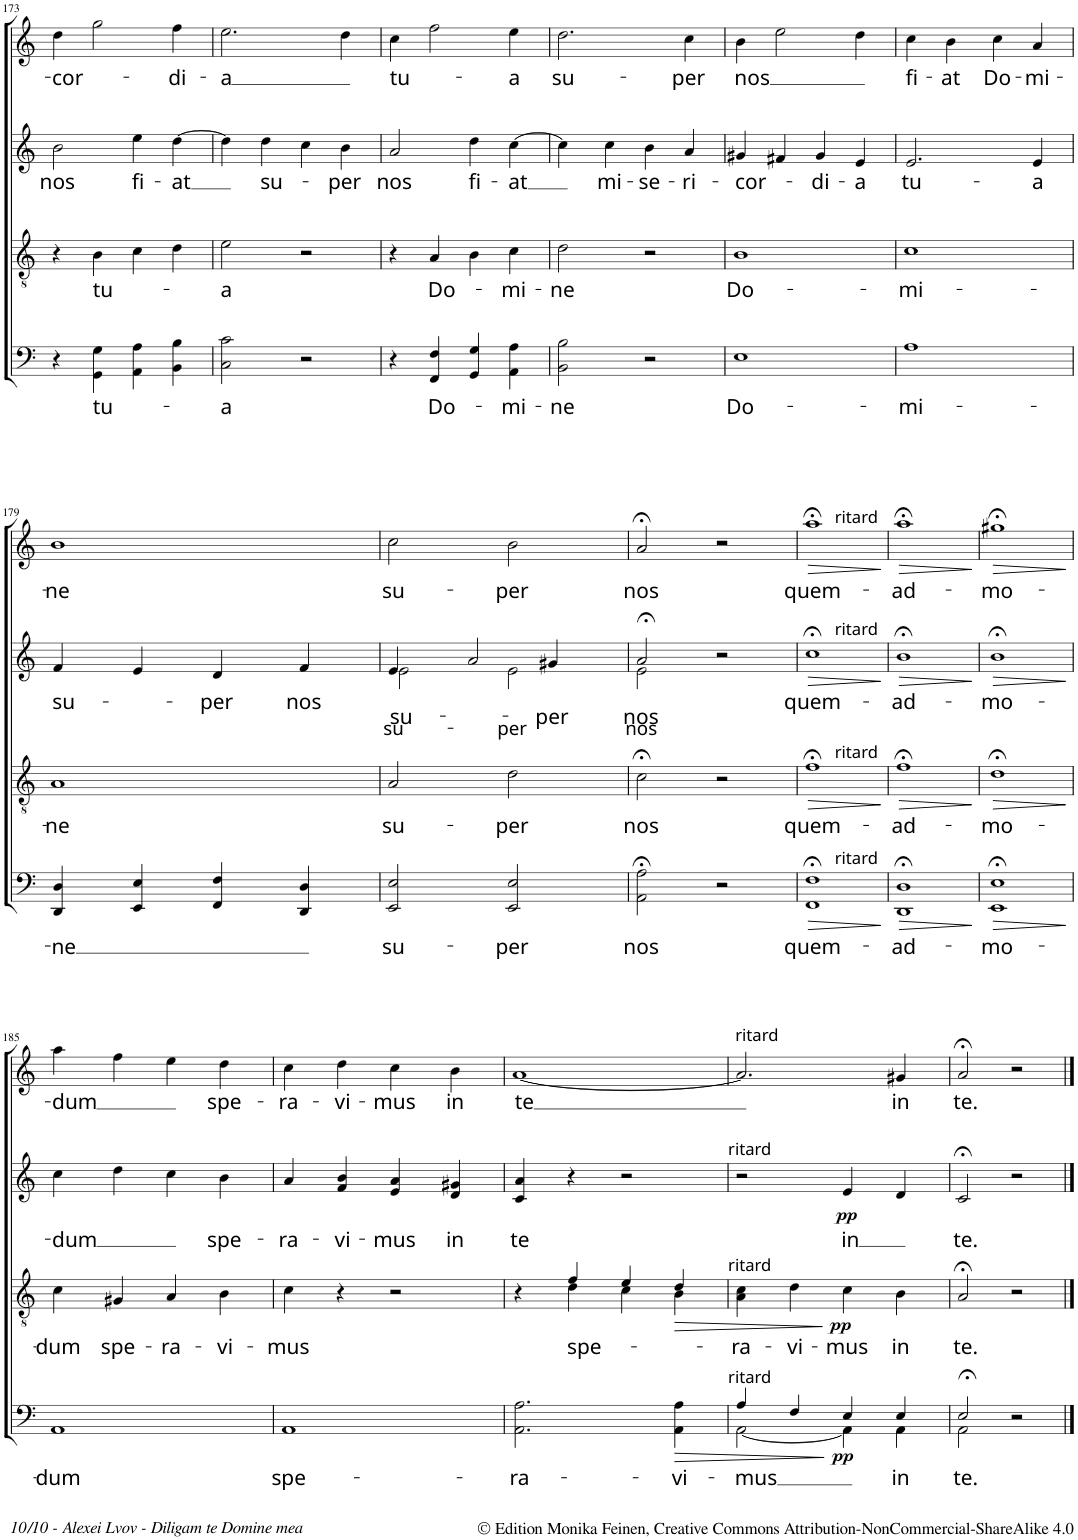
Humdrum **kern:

**kern	**text	**dynam	**kern	**text	**dynam	**kern	**text	**text	**dynam	**kern	**text	**dynam
*part4	*part4	*part4	*part3	*part3	*part3	*part2	*part2	*part2	*part2	*part1	*part1	*part1
*staff4	*staff4	*staff4	*staff3	*staff3	*staff3	*staff2	*staff2	*staff2	*staff2	*staff1	*staff1	*staff1
*I"BASSO.	*	*	*I"TENORE.	*	*	*I"ALTO.	*	*	*	*I"SOPRANO.	*	*
!!LO:PB:g=z
*clefF4	*	*	*clefGv2	*	*	*clefG2	*	*	*	*clefG2	*	*
*k[]	*	*	*k[]	*	*	*k[]	*	*	*	*k[]	*	*
*M2/2	*	*	*M2/2	*	*	*M2/2	*	*	*	*M2/2	*	*
*met(c|)	*	*	*met(c|)	*	*	*met(c|)	*	*	*	*met(c|)	*	*
=173	=173	=173	=173	=173	=173	=173	=173	=173	=173	=173	=173	=173
!	!	!	!	!	!	!	!LO:LY:b	!	!	!	!LO:LY:b	!
4r	.	.	4r	.	.	2b\	nos	.	.	4dd\	-cor-	.
!	!LO:LY:b	!	!	!LO:LY:b	!	!	!	!	!	!	!	!
4GG\ 4G\	tu-	.	4B\	tu-	.	.	.	.	.	2gg\	.	.
!	!	!	!	!	!	!	!LO:LY:b	!	!	!	!	!
4AA\ 4A\	.	.	4c\	.	.	4ee\	fi-	.	.	.	.	.
!	!	!	!	!	!	!	!LO:LY:b	!	!	!	!LO:LY:b	!
4BB\ 4B\	.	.	4d\	.	.	[4dd\	-at	.	.	4ff\	-di-	.
=174	=174	=174	=174	=174	=174	=174	=174	=174	=174	=174	=174	=174
!	!LO:LY:b	!	!	!LO:LY:b	!	!	!	!	!	!	!LO:LY:b	!
2C\ 2c\	-a	.	2e\	-a	.	4dd\]	.	.	.	2.ee\	-a	.
!	!	!	!	!	!	!	!LO:LY:b	!	!	!	!	!
.	.	.	.	.	.	4dd\	su-	.	.	.	.	.
2r	.	.	2r	.	.	4cc\	.	.	.	.	.	.
!	!	!	!	!	!	!	!LO:LY:b	!	!	!	!	!
.	.	.	.	.	.	4b\	-per	.	.	4dd\	.	.
=175	=175	=175	=175	=175	=175	=175	=175	=175	=175	=175	=175	=175
!	!	!	!	!	!	!	!LO:LY:b	!	!	!	!LO:LY:b	!
4r	.	.	4r	.	.	2a/	nos	.	.	4cc\	tu-	.
!	!LO:LY:b	!	!	!LO:LY:b	!	!	!	!	!	!	!	!
4FF/ 4F/	Do-	.	4A/	Do-	.	.	.	.	.	2ff\	.	.
!	!	!	!	!	!	!	!LO:LY:b	!	!	!	!	!
4GG/ 4G/	.	.	4B\	.	.	4dd\	fi-	.	.	.	.	.
!	!LO:LY:b	!	!	!LO:LY:b	!	!	!LO:LY:b	!	!	!	!LO:LY:b	!
4AA\ 4A\	-mi-	.	4c\	-mi-	.	[4cc\	-at	.	.	4ee\	-a	.
=176	=176	=176	=176	=176	=176	=176	=176	=176	=176	=176	=176	=176
!	!LO:LY:b	!	!	!LO:LY:b	!	!	!	!	!	!	!LO:LY:b	!
2BB\ 2B\	-ne	.	2d\	-ne	.	4cc\]	.	.	.	2.dd\	su-	.
!	!	!	!	!	!	!	!LO:LY:b	!	!	!	!	!
.	.	.	.	.	.	4cc\	mi-	.	.	.	.	.
!	!	!	!	!	!	!	!LO:LY:b	!	!	!	!	!
2r	.	.	2r	.	.	4b\	-se-	.	.	.	.	.
!	!	!	!	!	!	!	!LO:LY:b	!	!	!	!LO:LY:b	!
.	.	.	.	.	.	4a/	-ri-	.	.	4cc\	-per	.
=177	=177	=177	=177	=177	=177	=177	=177	=177	=177	=177	=177	=177
!	!LO:LY:b	!	!	!LO:LY:b	!	!	!LO:LY:b	!	!	!	!LO:LY:b	!
1E	Do-	.	1B	Do-	.	4g#X/	-cor-	.	.	4b\	nos	.
.	.	.	.	.	.	4f#X/	.	.	.	2ee\	.	.
!	!	!	!	!	!	!	!LO:LY:b	!	!	!	!	!
.	.	.	.	.	.	4g#/	-di-	.	.	.	.	.
!	!	!	!	!	!	!	!LO:LY:b	!	!	!	!	!
.	.	.	.	.	.	4e/	-a	.	.	4dd\	.	.
=178	=178	=178	=178	=178	=178	=178	=178	=178	=178	=178	=178	=178
!	!LO:LY:b	!	!	!LO:LY:b	!	!	!LO:LY:b	!	!	!	!LO:LY:b	!
1A	-mi-	.	1c	-mi-	.	2.e/	tu-	.	.	4cc\	fi-	.
!	!	!	!	!	!	!	!	!	!	!	!LO:LY:b	!
.	.	.	.	.	.	.	.	.	.	4b\	-at	.
!	!	!	!	!	!	!	!	!	!	!	!LO:LY:b	!
.	.	.	.	.	.	.	.	.	.	4cc\	Do-	.
!	!	!	!	!	!	!	!LO:LY:b	!	!	!	!LO:LY:b	!
.	.	.	.	.	.	4e/	-a	.	.	4a/	-mi-	.
!!LO:LB:g=z
=179	=179	=179	=179	=179	=179	=179	=179	=179	=179	=179	=179	=179
!	!LO:LY:b	!	!	!LO:LY:b	!	!	!LO:LY:b	!	!	!	!LO:LY:b	!
4DD/ 4D/	-ne	.	1A	-ne	.	4f/	su-	.	.	1b	-ne	.
4EE/ 4E/	.	.	.	.	.	4e/	.	.	.	.	.	.
!	!	!	!	!	!	!	!LO:LY:b	!	!	!	!	!
4FF/ 4F/	.	.	.	.	.	4d/	-per	.	.	.	.	.
!	!	!	!	!	!	!	!LO:LY:b	!	!	!	!	!
4DD/ 4D/	.	.	.	.	.	4f/	nos	.	.	.	.	.
=180	=180	=180	=180	=180	=180	=180	=180	=180	=180	=180	=180	=180
!	!LO:LY:b	!	!	!LO:LY:b	!	!	!LO:LY:b	!	!	!	!	!
*	*	*	*	*	*	*^	*	*	*	*	*	*
!	!	!	!	!	!	!	!	!	!LO:LY:b	!	!	!LO:LY:b	!
2EE/ 2E/	su-	.	2A/	su-	.	4e/	2e\	.	su-	.	2cc\	su-	.
.	.	.	.	.	.	2a/	.	.	.	.	.	.	.
!	!LO:LY:b	!	!	!LO:LY:b	!	!	!	!	!LO:LY:b	!	!	!LO:LY:b	!
2EE/ 2E/	-per	.	2d\	-per	.	.	2e\	.	-per	.	2b\	-per	.
!	!	!	!	!	!	!	!	!LO:LY:b	!	!	!	!	!
.	.	.	.	.	.	4g#X/	.	per	.	.	.	.	.
=181	=181	=181	=181	=181	=181	=181	=181	=181	=181	=181	=181	=181	=181
!	!LO:LY:b	!	!	!LO:LY:b	!	!	!	!LO:LY:b	!	!	!	!	!
!	!	!	!	!	!	!	!	!	!LO:LY:b	!	!	!LO:LY:b	!
2AA\;< 2A\;<	nos	.	2c;<\	nos	.	2a;</	2e\	.	nos	.	2a;</	nos	.
2r	.	.	2r	.	.	2r	2ryy	.	.	.	2r	.	.
=182	=182	=182	=182	=182	=182	=182	=182	=182	=182	=182	=182	=182	=182
!	!	!	!	!	!	!	!	!	!	!	!LO:TX:a:t=ritard	!	!
!	!	!	!	!	!	!LO:TX:a:t=ritard	!	!	!	!	!	!	!
!	!	!	!LO:TX:a:t=ritard	!	!	!	!	!	!	!	!	!	!
!LO:TX:a:t=ritard	!	!	!	!	!	!	!	!	!	!	!	!	!
!	!LO:LY:b	!LO:HP:b	!	!LO:LY:b	!LO:HP:b	!	!	!LO:LY:b	!	!LO:HP:b	!	!LO:LY:b	!LO:HP:b
*	*	*	*	*	*	*v	*v	*	*	*	*	*	*
1FF;< 1F;<	quem-	>	1f;<	quem-	>	1cc;<	quem-	.	>	1aa;<	quem-	>
.	.	]	.	.	]	.	.	.	]	.	.	]
=183	=183	=183	=183	=183	=183	=183	=183	=183	=183	=183	=183	=183
!	!LO:LY:b	!LO:HP:b	!	!LO:LY:b	!LO:HP:b	!	!LO:LY:b	!	!LO:HP:b	!	!LO:LY:b	!LO:HP:b
1DD;< 1D;<	-ad-	>	1f;<	-ad-	>	1b;<	-ad-	.	>	1aa;<	-ad-	>
.	.	]	.	.	]	.	.	.	]	.	.	]
=184	=184	=184	=184	=184	=184	=184	=184	=184	=184	=184	=184	=184
!	!LO:LY:b	!LO:HP:b	!	!LO:LY:b	!LO:HP:b	!	!LO:LY:b	!	!LO:HP:b	!	!LO:LY:b	!LO:HP:b
1EE;< 1E;<	-mo-	>	1d;<	-mo-	>	1b;<	-mo-	.	>	1gg#X;<	-mo-	>
.	.	]	.	.	]	.	.	.	]	.	.	]
!!LO:LB:g=z
=185	=185	=185	=185	=185	=185	=185	=185	=185	=185	=185	=185	=185
!	!LO:LY:b	!	!	!LO:LY:b	!	!	!LO:LY:b	!	!	!	!LO:LY:b	!
1AA	-dum	.	4c\	-dum	.	4cc\	-dum	.	.	4aa\	-dum	.
!	!	!	!	!LO:LY:b	!	!	!	!	!	!	!	!
.	.	.	4G#X/	spe-	.	4dd\	.	.	.	4ff\	.	.
!	!	!	!	!LO:LY:b	!	!	!	!	!	!	!	!
.	.	.	4A/	-ra-	.	4cc\	.	.	.	4ee\	.	.
!	!	!	!	!LO:LY:b	!	!	!LO:LY:b	!	!	!	!LO:LY:b	!
.	.	.	4B\	-vi-	.	4b\	spe-	.	.	4dd\	spe-	.
=186	=186	=186	=186	=186	=186	=186	=186	=186	=186	=186	=186	=186
!	!LO:LY:b	!	!	!LO:LY:b	!	!	!LO:LY:b	!	!	!	!LO:LY:b	!
1AA	spe-	.	4c\	-mus	.	4a/	-ra-	.	.	4cc\	-ra-	.
!	!	!	!	!	!	!	!LO:LY:b	!	!	!	!LO:LY:b	!
.	.	.	4r	.	.	4f/ 4b/	-vi-	.	.	4dd\	-vi-	.
!	!	!	!	!	!	!	!LO:LY:b	!	!	!	!LO:LY:b	!
.	.	.	2r	.	.	4e/ 4a/	-mus	.	.	4cc\	-mus	.
!	!	!	!	!	!	!	!LO:LY:b	!	!	!	!LO:LY:b	!
.	.	.	.	.	.	4d/ 4g#X/	in	.	.	4b\	in	.
=187	=187	=187	=187	=187	=187	=187	=187	=187	=187	=187	=187	=187
!	!LO:LY:b	!	!	!	!	!	!LO:LY:b	!	!	!	!LO:LY:b	!
*	*	*	*^	*	*	*	*	*	*	*	*	*
2.AA\ 2.A\	-ra-	.	4r	4ryy	.	.	4c/ 4a/	te	.	.	[1a	te	.
!	!	!	!	!	!LO:LY:b	!	!	!	!	!	!	!	!
.	.	.	4f/	4d\	spe-	.	4r	.	.	.	.	.	.
.	.	.	4e/	4c\	.	.	2r	.	.	.	.	.	.
!	!LO:LY:b	!LO:HP:b	!	!	!	!LO:HP:b	!	!	!	!	!	!	!
4AA\ 4A\	-vi-	>	4d/	4B\	.	>	.	.	.	.	.	.	.
=188	=188	=188	=188	=188	=188	=188	=188	=188	=188	=188	=188	=188	=188
!	!	!	!	!	!	!	!	!	!	!	!LO:TX:a:t=ritard	!	!
!	!	!	!	!	!	!	!LO:TX:a:t=ritard	!	!	!	!	!	!
!	!	!	!LO:TX:a:t=ritard	!	!	!	!	!	!	!	!	!	!
!LO:TX:a:t=ritard	!	!	!	!	!	!	!	!	!	!	!	!	!
!	!LO:LY:b	!	!	!	!LO:LY:b	!	!	!	!	!	!	!	!
*^	*	*	*v	*v	*	*	*	*	*	*	*	*	*
4A/	[2AA\	-mus	.	4A\ 4c\	-ra-	.	2r	.	.	.	2.a/]	.	.
!	!	!	!	!	!LO:LY:b	!	!	!	!	!	!	!	!
4F/	.	.	.	4d\	-vi-	.	.	.	.	.	.	.	.
!	!	!	!LO:DY:n=1:b	!	!LO:LY:b	!LO:DY:n=1:b	!	!LO:LY:b	!	!LO:DY:b	!	!	!
4E/	4AA\]	.	] pp	4c\	-mus	] pp	4e/	in	.	pp	.	.	.
!	!	!LO:LY:b	!	!	!LO:LY:b	!	!	!	!	!	!	!LO:LY:b	!
4E/	4AA\	in	.	4B\	in	.	4d/	.	.	.	4g#X/	in	.
=189	=189	=189	=189	=189	=189	=189	=189	=189	=189	=189	=189	=189	=189
!	!	!LO:LY:b	!	!	!LO:LY:b	!	!	!LO:LY:b	!	!	!	!LO:LY:b	!
2E;</	2AA\	te.	.	2A;</	te.	.	2c;</	te.	.	.	2a;</	te.	.
2r	2ryy	.	.	2r	.	.	2r	.	.	.	2r	.	.
*v	*v	*	*	*	*	*	*	*	*	*	*	*	*
==	==	==	==	==	==	==	==	==	==	==	==	==
*-	*-	*-	*-	*-	*-	*-	*-	*-	*-	*-	*-	*-
